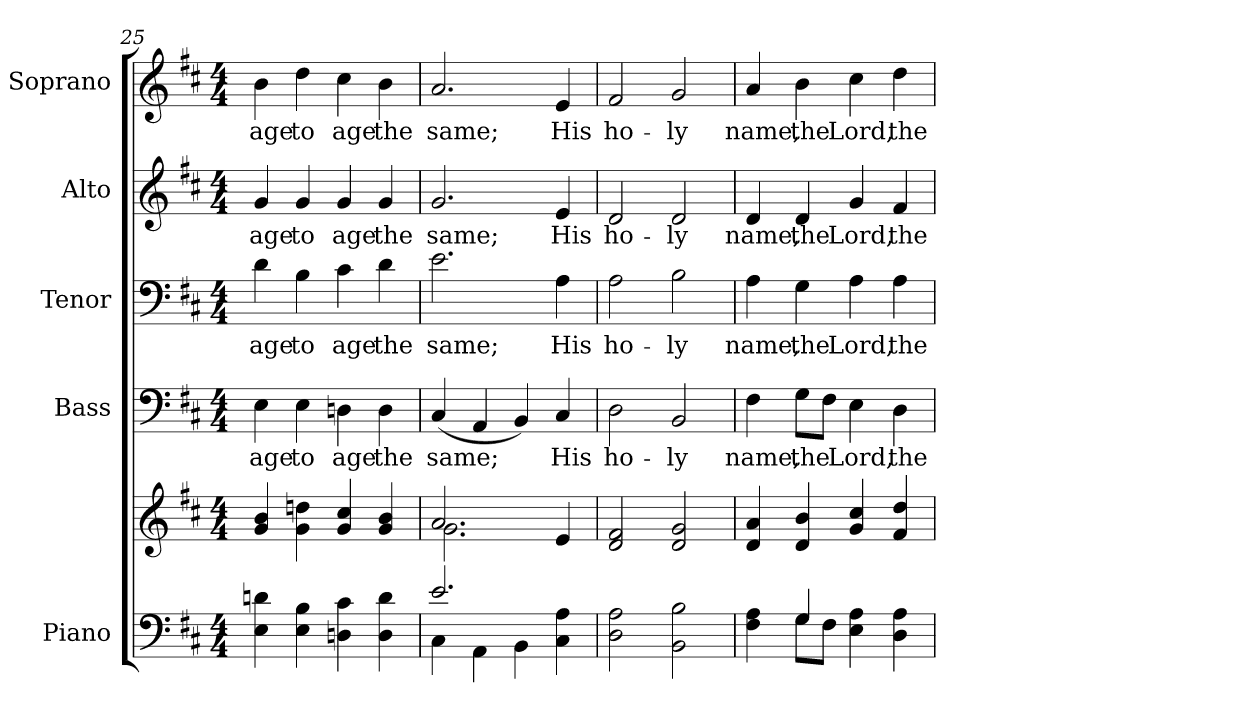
**kern	**kern	**kern	**text	**kern	**text	**kern	**text	**kern	**text
*part5	*part5	*part4	*part4	*part3	*part3	*part2	*part2	*part1	*part1
*staff6	*staff5	*staff4	*staff4	*staff3	*staff3	*staff2	*staff2	*staff1	*staff1
*I"Piano	*	*I"Bass	*	*I"Tenor	*	*I"Alto	*	*I"Soprano	*
*I'Pno.	*	*I'B.	*	*I'T.	*	*I'A.	*	*I'S.	*
!!LO:PB:g=z
*clefF4	*clefG2	*clefF4	*	*clefF4	*	*clefG2	*	*clefG2	*
*k[f#c#]	*k[f#c#]	*k[f#c#]	*	*k[f#c#]	*	*k[f#c#]	*	*k[f#c#]	*
*D:	*D:	*D:	*	*D:	*	*D:	*	*D:	*
*M4/4	*M4/4	*M4/4	*	*M4/4	*	*M4/4	*	*M4/4	*
=25	=25	=25	=25	=25	=25	=25	=25	=25	=25
!	!	!	!LO:LY:b:color=#000000	!	!	!	!	!	!
!	!	!	!	!	!LO:LY:b:color=#000000	!	!	!	!
!	!	!	!	!	!	!	!LO:LY:b:color=#000000	!	!
!	!	!	!	!	!	!	!	!	!LO:LY:b:color=#000000
4Ei\ 4dni	4gi/ 4bi	4Ei\	age	4di\	age	4gi/	age	4bi\	age
!	!	!	!LO:LY:b:color=#000000	!	!	!	!	!	!
!	!	!	!	!	!LO:LY:b:color=#000000	!	!	!	!
!	!	!	!	!	!	!	!LO:LY:b:color=#000000	!	!
!	!	!	!	!	!	!	!	!	!LO:LY:b:color=#000000
4Ei\ 4Bi	4gi\ 4ddni	4Ei\	to	4Bi\	to	4gi/	to	4ddi\	to
!	!	!	!LO:LY:b:color=#000000	!	!	!	!	!	!
!	!	!	!	!	!LO:LY:b:color=#000000	!	!	!	!
!	!	!	!	!	!	!	!LO:LY:b:color=#000000	!	!
!	!	!	!	!	!	!	!	!	!LO:LY:b:color=#000000
4Dni\ 4c#i	4gi/ 4cc#i	4Dni\	age	4c#i\	age	4gi/	age	4cc#i\	age
!	!	!	!LO:LY:b:color=#000000	!	!	!	!	!	!
!	!	!	!	!	!LO:LY:b:color=#000000	!	!	!	!
!	!	!	!	!	!	!	!LO:LY:b:color=#000000	!	!
!	!	!	!	!	!	!	!	!	!LO:LY:b:color=#000000
4Di\ 4di	4gi/ 4bi	4Di\	the	4di\	the	4gi/	the	4bi\	the
=26	=26	=26	=26	=26	=26	=26	=26	=26	=26
*^	*^	*	*	*	*	*	*	*	*
!	!	!	!	!	!LO:LY:b:color=#000000	!	!	!	!	!	!
!	!	!	!	!	!	!	!LO:LY:b:color=#000000	!	!	!	!
!	!	!	!	!	!	!	!	!	!LO:LY:b:color=#000000	!	!
!	!	!	!	!	!	!	!	!	!	!	!LO:LY:b:color=#000000
2.ei/	4C#i\	2.ai/	2.gi\	(4C#i/	same;	2.ei\	same;	2.gi/	same;	2.ai/	same;
.	4AAi\	.	.	4AAi/	.	.	.	.	.	.	.
.	4BBi\	.	.	4BBi/)	.	.	.	.	.	.	.
!	!	!	!	!	!LO:LY:b:color=#000000	!	!	!	!	!	!
!	!	!	!	!	!	!	!LO:LY:b:color=#000000	!	!	!	!
!	!	!	!	!	!	!	!	!	!LO:LY:b:color=#000000	!	!
!	!	!	!	!	!	!	!	!	!	!	!LO:LY:b:color=#000000
4C#i\ 4Ai	4ryy	4ei/	4ryy	4C#i/	His	4Ai\	His	4ei/	His	4ei/	His
*v	*v	*	*	*	*	*	*	*	*	*	*
*	*v	*v	*	*	*	*	*	*	*	*
=27	=27	=27	=27	=27	=27	=27	=27	=27	=27
*^	*^	*	*	*	*	*	*	*	*
!	!	!	!	!	!LO:LY:b:color=#000000	!	!	!	!	!	!
*v	*v	*	*	*	*	*	*	*	*	*	*
*	*v	*v	*	*	*	*	*	*	*	*
*^	*^	*	*	*	*	*	*	*	*
!	!	!	!	!	!	!	!LO:LY:b:color=#000000	!	!	!	!
*v	*v	*	*	*	*	*	*	*	*	*	*
*	*v	*v	*	*	*	*	*	*	*	*
*^	*^	*	*	*	*	*	*	*	*
!	!	!	!	!	!	!	!	!	!LO:LY:b:color=#000000	!	!
*v	*v	*	*	*	*	*	*	*	*	*	*
*	*v	*v	*	*	*	*	*	*	*	*
*^	*^	*	*	*	*	*	*	*	*
!	!	!	!	!	!	!	!	!	!	!	!LO:LY:b:color=#000000
*v	*v	*	*	*	*	*	*	*	*	*	*
*	*v	*v	*	*	*	*	*	*	*	*
2Di\ 2Ai	2di/ 2f#i	2Di\	ho-	2Ai\	ho-	2di/	ho-	2f#i/	ho-
!	!	!	!LO:LY:b:color=#000000	!	!	!	!	!	!
!	!	!	!	!	!LO:LY:b:color=#000000	!	!	!	!
!	!	!	!	!	!	!	!LO:LY:b:color=#000000	!	!
!	!	!	!	!	!	!	!	!	!LO:LY:b:color=#000000
2BBi\ 2Bi	2di/ 2gi	2BBi/	-ly	2Bi\	-ly	2di/	-ly	2gi/	-ly
=28	=28	=28	=28	=28	=28	=28	=28	=28	=28
*^	*	*	*	*	*	*	*	*	*
!	!	!	!	!LO:LY:b:color=#000000	!	!	!	!	!	!
!	!	!	!	!	!	!LO:LY:b:color=#000000	!	!	!	!
!	!	!	!	!	!	!	!	!LO:LY:b:color=#000000	!	!
!	!	!	!	!	!	!	!	!	!	!LO:LY:b:color=#000000
4F#i\ 4Ai	4ryy	4di/ 4ai	4F#i\	name,	4Ai\	name,	4di/	name,	4ai/	name,
!	!	!	!	!LO:LY:b:color=#000000	!	!	!	!	!	!
!	!	!	!	!	!	!LO:LY:b:color=#000000	!	!	!	!
!	!	!	!	!	!	!	!	!LO:LY:b:color=#000000	!	!
!	!	!	!	!	!	!	!	!	!	!LO:LY:b:color=#000000
4Gi/	8Gi\L	4di/ 4bi	8Gi\L	the	4Gi\	the	4di/	the	4bi\	the
.	8F#i\J	.	8F#i\J	.	.	.	.	.	.	.
!	!	!	!	!LO:LY:b:color=#000000	!	!	!	!	!	!
!	!	!	!	!	!	!LO:LY:b:color=#000000	!	!	!	!
!	!	!	!	!	!	!	!	!LO:LY:b:color=#000000	!	!
!	!	!	!	!	!	!	!	!	!	!LO:LY:b:color=#000000
4Ei\ 4Ai	2ryy	4gi/ 4cc#i	4Ei\	Lord,	4Ai\	Lord,	4gi/	Lord,	4cc#i\	Lord,
!	!	!	!	!LO:LY:b:color=#000000	!	!	!	!	!	!
!	!	!	!	!	!	!LO:LY:b:color=#000000	!	!	!	!
!	!	!	!	!	!	!	!	!LO:LY:b:color=#000000	!	!
!	!	!	!	!	!	!	!	!	!	!LO:LY:b:color=#000000
4Di\ 4Ai	.	4f#i/ 4ddi	4Di\	the	4Ai\	the	4f#i/	the	4ddi\	the
*v	*v	*	*	*	*	*	*	*	*	*
=	=	=	=	=	=	=	=	=	=
*-	*-	*-	*-	*-	*-	*-	*-	*-	*-
